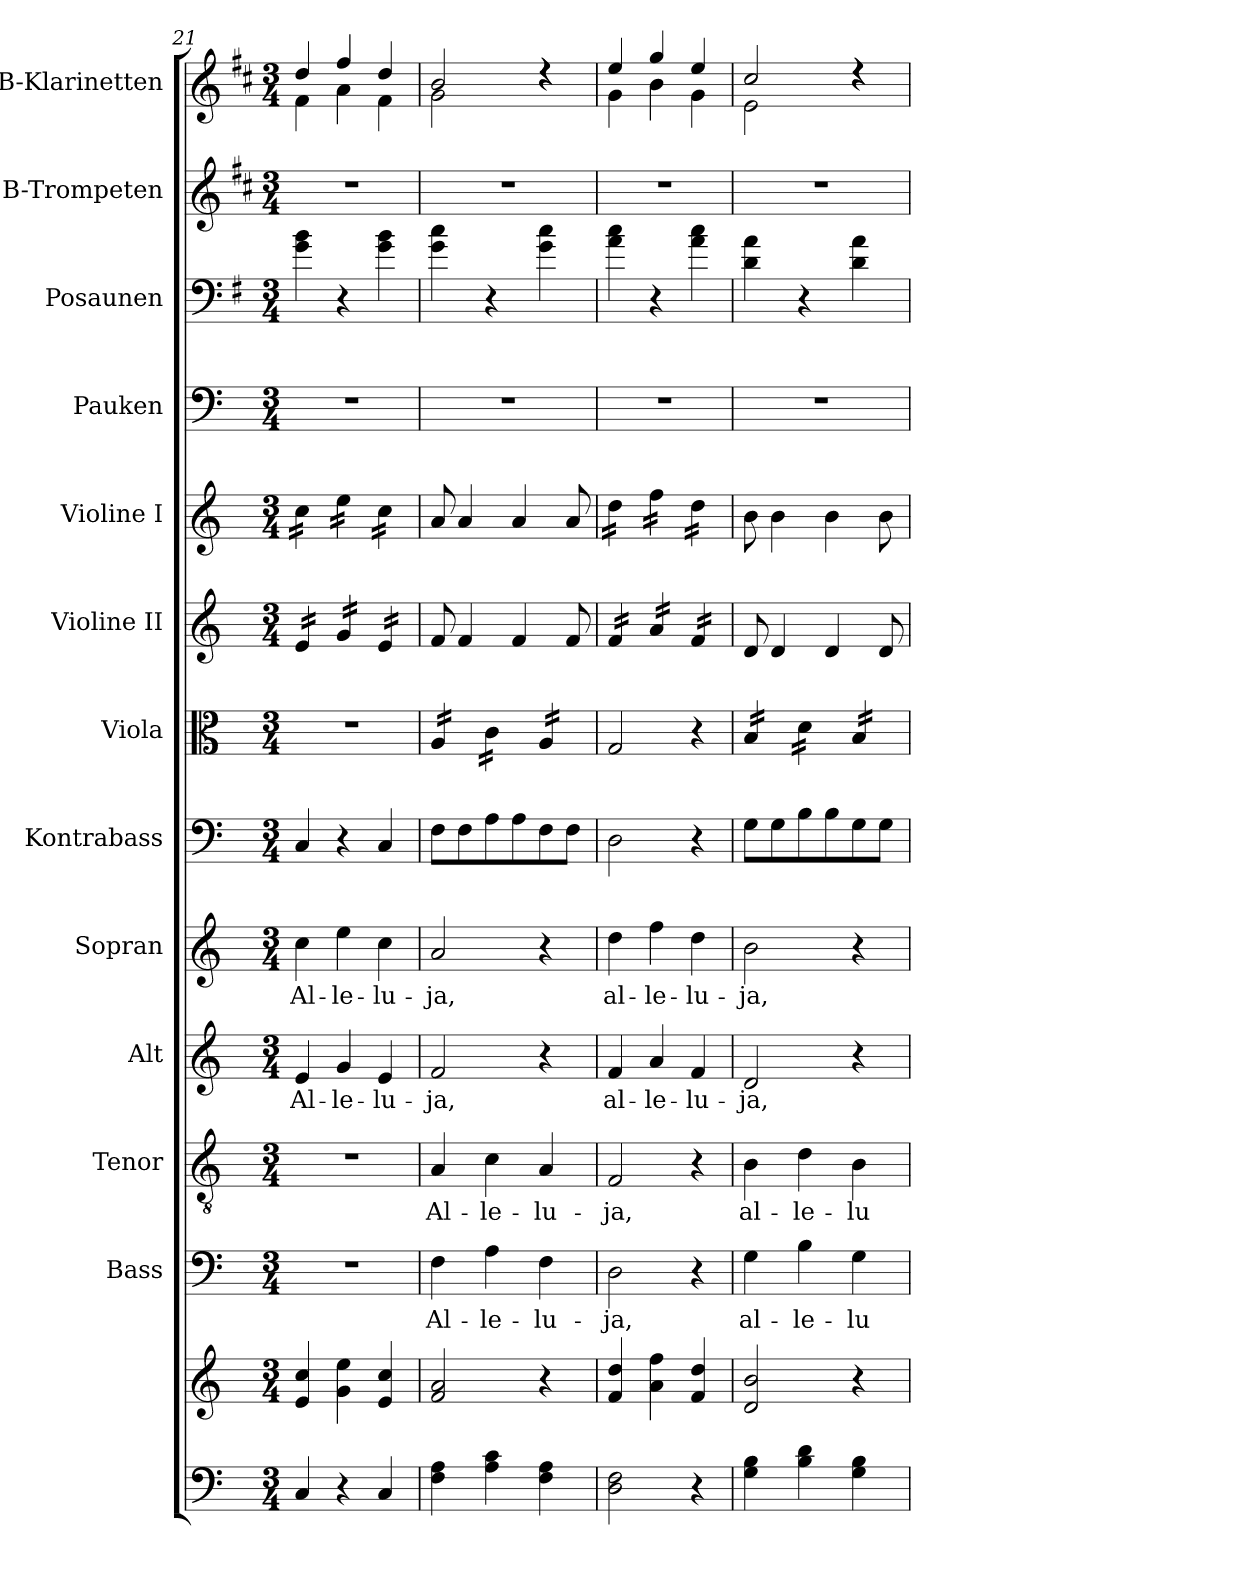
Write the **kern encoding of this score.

**kern	**kern	**kern	**text	**kern	**text	**kern	**text	**kern	**text	**kern	**kern	**kern	**kern	**kern	**kern	**kern	**kern
*part13	*part13	*part12	*part12	*part11	*part11	*part10	*part10	*part9	*part9	*part8	*part7	*part6	*part5	*part4	*part3	*part2	*part1
*staff14	*staff13	*staff12	*staff12	*staff11	*staff11	*staff10	*staff10	*staff9	*staff9	*staff8	*staff7	*staff6	*staff5	*staff4	*staff3	*staff2	*staff1
*	*	*I"Bass	*	*I"Tenor	*	*I"Alt	*	*I"Sopran	*	*I"Kontrabass	*I"Viola	*I"Violine II	*I"Violine I	*I"Pauken	*I"Posaunen	*I"B-Trompeten	*I"B-Klarinetten
*	*	*I'B.	*	*I'T.	*	*I'A.	*	*I'S.	*	*I'Kb.	*I'Vla.	*I'Vl. II	*I'Vl. I	*I'Pk.	*I'Pos.	*I'Trp.	*I'Kl.
*clefF4	*clefG2	*clefF4	*	*clefGv2	*	*clefG2	*	*clefG2	*	*clefF4	*clefC3	*clefG2	*clefG2	*clefF4	*clefF4	*clefG2	*clefG2
*	*	*	*	*	*	*	*	*	*	*ITrd7c12	*	*	*	*	*ITrd4c7	*ITrd1c2	*ITrd1c2
*k[]	*k[]	*k[]	*	*k[]	*	*k[]	*	*k[]	*	*k[]	*k[]	*k[]	*k[]	*k[]	*k[]	*k[]	*k[]
*C:	*C:	*C:	*	*C:	*	*C:	*	*C:	*	*C:	*C:	*C:	*C:	*C:	*C:	*C:	*C:
*M3/4	*M3/4	*M3/4	*	*M3/4	*	*M3/4	*	*M3/4	*	*M3/4	*M3/4	*M3/4	*M3/4	*M3/4	*M3/4	*M3/4	*M3/4
=21	=21	=21	=21	=21	=21	=21	=21	=21	=21	=21	=21	=21	=21	=21	=21	=21	=21
!	!	!	!	!	!	!	!LO:LY:b	!	!	!	!	!	!	!	!	!	!
!	!	!	!	!	!	!	!	!	!LO:LY:b	!	!	!	!	!	!	!	!
*	*	*	*	*	*	*	*	*	*	*	*	*	*	*	*	*	*^
*	*	*	*	*	*	*	*	*	*	*	*	*tremolo	*	*	*	*	*	*
*	*	*	*	*	*	*	*	*	*	*	*	*	*tremolo	*	*	*	*	*
4C/	4e/ 4cc/	2.r	.	2.r	.	4e/	Al-	4cc\	Al-	4CC/	2.r	16e/LL	16cc\LL	2.r	4c\ 4e\	2.r	4cc/	4e\
.	.	.	.	.	.	.	.	.	.	.	.	16e/	16cc\	.	.	.	.	.
.	.	.	.	.	.	.	.	.	.	.	.	16e/	16cc\	.	.	.	.	.
.	.	.	.	.	.	.	.	.	.	.	.	16e/JJ	16cc\JJ	.	.	.	.	.
!	!	!	!	!	!	!	!LO:LY:b	!	!	!	!	!	!	!	!	!	!	!
!	!	!	!	!	!	!	!	!	!LO:LY:b	!	!	!	!	!	!	!	!	!
4r	4g\ 4ee\	.	.	.	.	4g/	-le-	4ee\	-le-	4r	.	16g/LL	16ee\LL	.	4r	.	4ee/	4g\
.	.	.	.	.	.	.	.	.	.	.	.	16g/	16ee\	.	.	.	.	.
.	.	.	.	.	.	.	.	.	.	.	.	16g/	16ee\	.	.	.	.	.
.	.	.	.	.	.	.	.	.	.	.	.	16g/JJ	16ee\JJ	.	.	.	.	.
!	!	!	!	!	!	!	!LO:LY:b	!	!	!	!	!	!	!	!	!	!	!
!	!	!	!	!	!	!	!	!	!LO:LY:b	!	!	!	!	!	!	!	!	!
4C/	4e/ 4cc/	.	.	.	.	4e/	-lu-	4cc\	-lu-	4CC/	.	16e/LL	16cc\LL	.	4c\ 4e\	.	4cc/	4e\
.	.	.	.	.	.	.	.	.	.	.	.	16e/	16cc\	.	.	.	.	.
.	.	.	.	.	.	.	.	.	.	.	.	16e/	16cc\	.	.	.	.	.
.	.	.	.	.	.	.	.	.	.	.	.	16e/JJ	16cc\JJ	.	.	.	.	.
*	*	*	*	*	*	*	*	*	*	*	*	*	*Xtremolo	*	*	*	*	*
*	*	*	*	*	*	*	*	*	*	*	*	*Xtremolo	*	*	*	*	*	*
!!LO:PB:g=z	!!
=22	=22	=22	=22	=22	=22	=22	=22	=22	=22	=22	=22	=22	=22	=22	=22	=22	=22	=22
!	!	!	!LO:LY:b	!	!	!	!	!	!	!	!	!	!	!	!	!	!	!
!	!	!	!	!	!LO:LY:b	!	!	!	!	!	!	!	!	!	!	!	!	!
!	!	!	!	!	!	!	!LO:LY:b	!	!	!	!	!	!	!	!	!	!	!
!	!	!	!	!	!	!	!	!	!LO:LY:b	!	!	!	!	!	!	!	!	!
*	*	*	*	*	*	*	*	*	*	*	*tremolo	*	*	*	*	*	*	*
4F\ 4A\	2f/ 2a/	4F\	Al-	4A/	Al-	2f/	-ja,	2a/	-ja,	8FF\L	16A/LL	8f/	8a/	2.r	4c\ 4f\	2.r	2a/	2f\
.	.	.	.	.	.	.	.	.	.	.	16A/	.	.	.	.	.	.	.
.	.	.	.	.	.	.	.	.	.	8FF\	16A/	4f/	4a/	.	.	.	.	.
.	.	.	.	.	.	.	.	.	.	.	16A/JJ	.	.	.	.	.	.	.
!	!	!	!LO:LY:b	!	!	!	!	!	!	!	!	!	!	!	!	!	!	!
!	!	!	!	!	!LO:LY:b	!	!	!	!	!	!	!	!	!	!	!	!	!
4A\ 4c\	.	4A\	-le-	4c\	-le-	.	.	.	.	8AA\	16c\LL	.	.	.	4r	.	.	.
.	.	.	.	.	.	.	.	.	.	.	16c\	.	.	.	.	.	.	.
.	.	.	.	.	.	.	.	.	.	8AA\	16c\	4f/	4a/	.	.	.	.	.
.	.	.	.	.	.	.	.	.	.	.	16c\JJ	.	.	.	.	.	.	.
!	!	!	!LO:LY:b	!	!	!	!	!	!	!	!	!	!	!	!	!	!	!
!	!	!	!	!	!LO:LY:b	!	!	!	!	!	!	!	!	!	!	!	!	!
4F\ 4A\	4r	4F\	-lu-	4A/	-lu-	4r	.	4r	.	8FF\	16A/LL	.	.	.	4c\ 4f\	.	4rcc	4rcc
.	.	.	.	.	.	.	.	.	.	.	16A/	.	.	.	.	.	.	.
.	.	.	.	.	.	.	.	.	.	8FF\J	16A/	8f/	8a/	.	.	.	.	.
.	.	.	.	.	.	.	.	.	.	.	16A/JJ	.	.	.	.	.	.	.
*	*	*	*	*	*	*	*	*	*	*	*Xtremolo	*	*	*	*	*	*	*
=23	=23	=23	=23	=23	=23	=23	=23	=23	=23	=23	=23	=23	=23	=23	=23	=23	=23	=23
!	!	!	!LO:LY:b	!	!	!	!	!	!	!	!	!	!	!	!	!	!	!
!	!	!	!	!	!LO:LY:b	!	!	!	!	!	!	!	!	!	!	!	!	!
!	!	!	!	!	!	!	!LO:LY:b	!	!	!	!	!	!	!	!	!	!	!
!	!	!	!	!	!	!	!	!	!LO:LY:b	!	!	!	!	!	!	!	!	!
*	*	*	*	*	*	*	*	*	*	*	*	*tremolo	*	*	*	*	*	*
*	*	*	*	*	*	*	*	*	*	*	*	*	*tremolo	*	*	*	*	*
2D\ 2F\	4f/ 4dd/	2D\	-ja,	2F/	-ja,	4f/	al-	4dd\	al-	2DD\	2G/	16f/LL	16dd\LL	2.r	4d\ 4f\	2.r	4dd/	4f\
.	.	.	.	.	.	.	.	.	.	.	.	16f/	16dd\	.	.	.	.	.
.	.	.	.	.	.	.	.	.	.	.	.	16f/	16dd\	.	.	.	.	.
.	.	.	.	.	.	.	.	.	.	.	.	16f/JJ	16dd\JJ	.	.	.	.	.
!	!	!	!	!	!	!	!LO:LY:b	!	!	!	!	!	!	!	!	!	!	!
!	!	!	!	!	!	!	!	!	!LO:LY:b	!	!	!	!	!	!	!	!	!
.	4a\ 4ff\	.	.	.	.	4a/	-le-	4ff\	-le-	.	.	16a/LL	16ff\LL	.	4r	.	4ff/	4a\
.	.	.	.	.	.	.	.	.	.	.	.	16a/	16ff\	.	.	.	.	.
.	.	.	.	.	.	.	.	.	.	.	.	16a/	16ff\	.	.	.	.	.
.	.	.	.	.	.	.	.	.	.	.	.	16a/JJ	16ff\JJ	.	.	.	.	.
!	!	!	!	!	!	!	!LO:LY:b	!	!	!	!	!	!	!	!	!	!	!
!	!	!	!	!	!	!	!	!	!LO:LY:b	!	!	!	!	!	!	!	!	!
4r	4f/ 4dd/	4r	.	4r	.	4f/	-lu-	4dd\	-lu-	4r	4r	16f/LL	16dd\LL	.	4d\ 4f\	.	4dd/	4f\
.	.	.	.	.	.	.	.	.	.	.	.	16f/	16dd\	.	.	.	.	.
.	.	.	.	.	.	.	.	.	.	.	.	16f/	16dd\	.	.	.	.	.
.	.	.	.	.	.	.	.	.	.	.	.	16f/JJ	16dd\JJ	.	.	.	.	.
*	*	*	*	*	*	*	*	*	*	*	*	*	*Xtremolo	*	*	*	*	*
*	*	*	*	*	*	*	*	*	*	*	*	*Xtremolo	*	*	*	*	*	*
=24	=24	=24	=24	=24	=24	=24	=24	=24	=24	=24	=24	=24	=24	=24	=24	=24	=24	=24
!	!	!	!LO:LY:b	!	!	!	!	!	!	!	!	!	!	!	!	!	!	!
!	!	!	!	!	!LO:LY:b	!	!	!	!	!	!	!	!	!	!	!	!	!
!	!	!	!	!	!	!	!LO:LY:b	!	!	!	!	!	!	!	!	!	!	!
!	!	!	!	!	!	!	!	!	!LO:LY:b	!	!	!	!	!	!	!	!	!
*	*	*	*	*	*	*	*	*	*	*	*tremolo	*	*	*	*	*	*	*
4G\ 4B\	2d/ 2b/	4G\	al-	4B\	al-	2d/	-ja,	2b\	-ja,	8GG\L	16B/LL	8d/	8b\	2.r	4G\ 4d\	2.r	2b/	2d\
.	.	.	.	.	.	.	.	.	.	.	16B/	.	.	.	.	.	.	.
.	.	.	.	.	.	.	.	.	.	8GG\	16B/	4d/	4b\	.	.	.	.	.
.	.	.	.	.	.	.	.	.	.	.	16B/JJ	.	.	.	.	.	.	.
!	!	!	!LO:LY:b	!	!	!	!	!	!	!	!	!	!	!	!	!	!	!
!	!	!	!	!	!LO:LY:b	!	!	!	!	!	!	!	!	!	!	!	!	!
4B\ 4d\	.	4B\	-le-	4d\	-le-	.	.	.	.	8BB\	16d\LL	.	.	.	4r	.	.	.
.	.	.	.	.	.	.	.	.	.	.	16d\	.	.	.	.	.	.	.
.	.	.	.	.	.	.	.	.	.	8BB\	16d\	4d/	4b\	.	.	.	.	.
.	.	.	.	.	.	.	.	.	.	.	16d\JJ	.	.	.	.	.	.	.
!	!	!	!LO:LY:b	!	!	!	!	!	!	!	!	!	!	!	!	!	!	!
!	!	!	!	!	!LO:LY:b	!	!	!	!	!	!	!	!	!	!	!	!	!
4G\ 4B\	4r	4G\	-lu-	4B\	-lu-	4r	.	4r	.	8GG\	16B/LL	.	.	.	4G\ 4d\	.	4rcc	4rcc
.	.	.	.	.	.	.	.	.	.	.	16B/	.	.	.	.	.	.	.
.	.	.	.	.	.	.	.	.	.	8GG\J	16B/	8d/	8b\	.	.	.	.	.
.	.	.	.	.	.	.	.	.	.	.	16B/JJ	.	.	.	.	.	.	.
*	*	*	*	*	*	*	*	*	*	*	*Xtremolo	*	*	*	*	*	*	*
*	*	*	*	*	*	*	*	*	*	*	*	*	*	*	*	*	*v	*v
=	=	=	=	=	=	=	=	=	=	=	=	=	=	=	=	=	=
*-	*-	*-	*-	*-	*-	*-	*-	*-	*-	*-	*-	*-	*-	*-	*-	*-	*-
